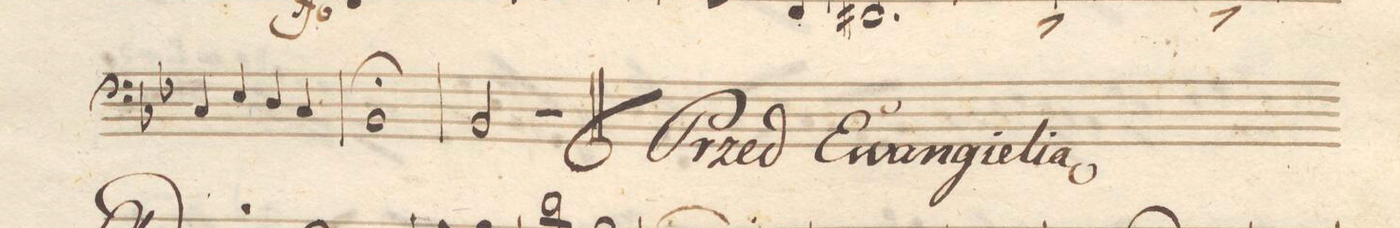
**kern	**dynam
*I"Basso e Violoncello	*
*clefF4	*
*k[b-e-]	*
*met(c)	*
*M4/4	*
4C/	.
4E-/	.
4D/	.
4C/	.
=116	=116
1BB-/;	.
=117	=117
2BB-/	.
2r	.
==	==
*-	*-
